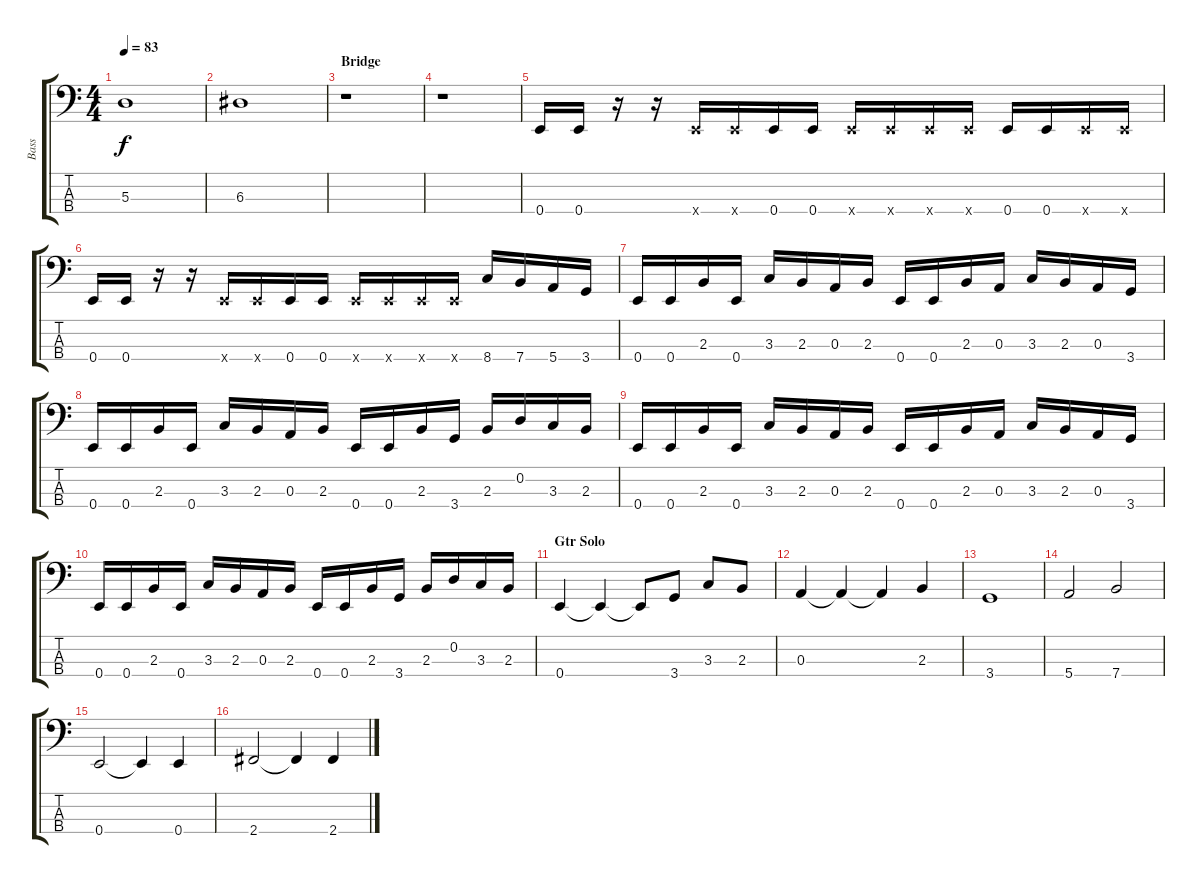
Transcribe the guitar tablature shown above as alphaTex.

\track ("Bass" "Bass") {instrument electricbasspick}
\staff {score tabs}
\tuning (G2 D2 A1 E1) {hide}
\ts (4 4)
\tempo 83
\clef f4
\ks c
5.3.1{dy f} |
6.3.1 |
\section ("" "Bridge")
r.1 |
r.1 |
0.4.16 0.4.16 r.16 r.16 0.4{x}.16 0.4{x}.16 0.4.16 0.4.16 0.4{x}.16 0.4{x}.16 0.4{x}.16 0.4{x}.16 0.4.16 0.4.16 0.4{x}.16 0.4{x}.16 |
0.4.16 0.4.16 r.16 r.16 0.4{x}.16 0.4{x}.16 0.4.16 0.4.16 0.4{x}.16 0.4{x}.16 0.4{x}.16 0.4{x}.16 8.4.16 7.4.16 5.4.16 3.4.16 |
0.4.16 0.4.16 2.3.16 0.4.16 3.3.16 2.3.16 0.3.16 2.3.16 0.4.16 0.4.16 2.3.16 0.3.16 3.3.16 2.3.16 0.3.16 3.4.16 |
0.4.16 0.4.16 2.3.16 0.4.16 3.3.16 2.3.16 0.3.16 2.3.16 0.4.16 0.4.16 2.3.16 3.4.16 2.3.16 0.2.16 3.3.16 2.3.16 |
0.4.16 0.4.16 2.3.16 0.4.16 3.3.16 2.3.16 0.3.16 2.3.16 0.4.16 0.4.16 2.3.16 0.3.16 3.3.16 2.3.16 0.3.16 3.4.16 |
0.4.16 0.4.16 2.3.16 0.4.16 3.3.16 2.3.16 0.3.16 2.3.16 0.4.16 0.4.16 2.3.16 3.4.16 2.3.16 0.2.16 3.3.16 2.3.16 |
\section ("" "Gtr Solo")
0.4.4 0.4{t}.4 0.4{t}.8 3.4.8 3.3.8 2.3.8 |
0.3.4 0.3{t}.4 0.3{t}.4 2.3.4 |
3.4.1 |
5.4.2 7.4.2 |
0.4.2 0.4{t}.4 0.4.4 |
2.4.2 2.4{t}.4 2.4.4
